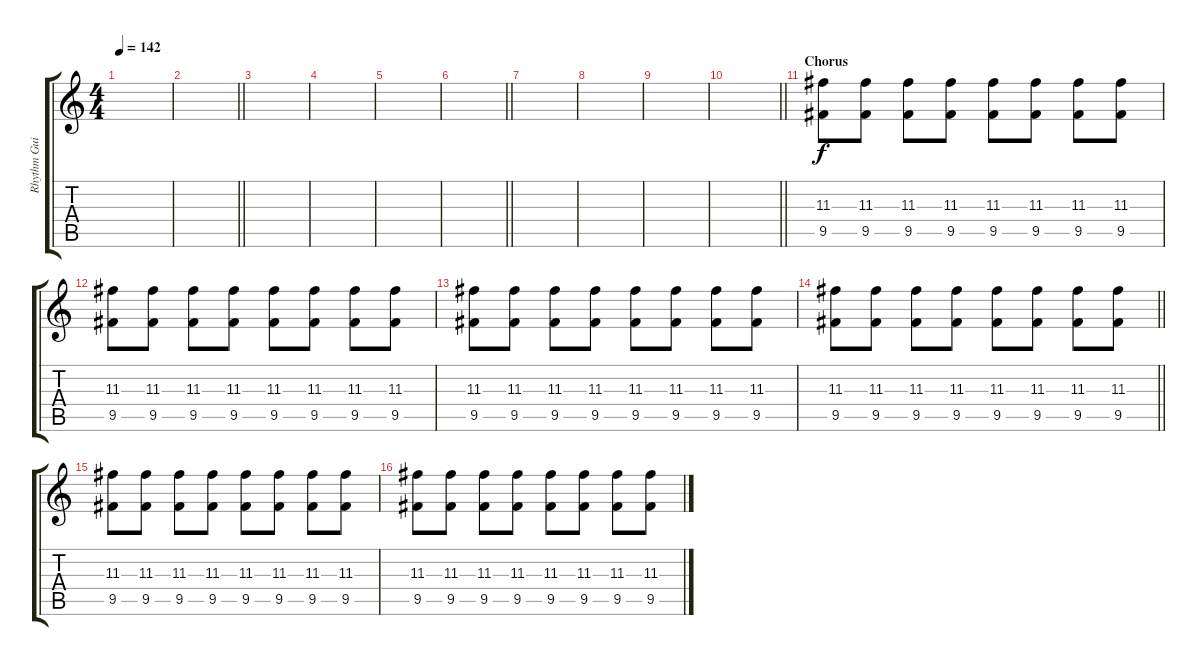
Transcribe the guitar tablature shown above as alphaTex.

\track ("Rhythm Guitar" "Rhythm Gui") {instrument overdrivenguitar}
\staff {score tabs}
\tuning (E4 B3 G3 D3 A2 D2) {hide}
\ts (4 4)
\tempo 142
\clef g2
\ks c
|
\barLineRight lightlight
|
|
|
|
\barLineRight lightlight
|
|
|
|
\barLineRight lightlight
|
\section ("" "Chorus")
(11.3 9.5).8 (11.3 9.5).8 (11.3 9.5).8 (11.3 9.5).8 (11.3 9.5).8 (11.3 9.5).8 (11.3 9.5).8 (11.3 9.5).8 |
(11.3 9.5).8 (11.3 9.5).8 (11.3 9.5).8 (11.3 9.5).8 (11.3 9.5).8 (11.3 9.5).8 (11.3 9.5).8 (11.3 9.5).8 |
(11.3 9.5).8 (11.3 9.5).8 (11.3 9.5).8 (11.3 9.5).8 (11.3 9.5).8 (11.3 9.5).8 (11.3 9.5).8 (11.3 9.5).8 |
\barLineRight lightlight
(11.3 9.5).8 (11.3 9.5).8 (11.3 9.5).8 (11.3 9.5).8 (11.3 9.5).8 (11.3 9.5).8 (11.3 9.5).8 (11.3 9.5).8 |
(11.3 9.5).8 (11.3 9.5).8 (11.3 9.5).8 (11.3 9.5).8 (11.3 9.5).8 (11.3 9.5).8 (11.3 9.5).8 (11.3 9.5).8 |
(11.3 9.5).8 (11.3 9.5).8 (11.3 9.5).8 (11.3 9.5).8 (11.3 9.5).8 (11.3 9.5).8 (11.3 9.5).8 (11.3 9.5).8
